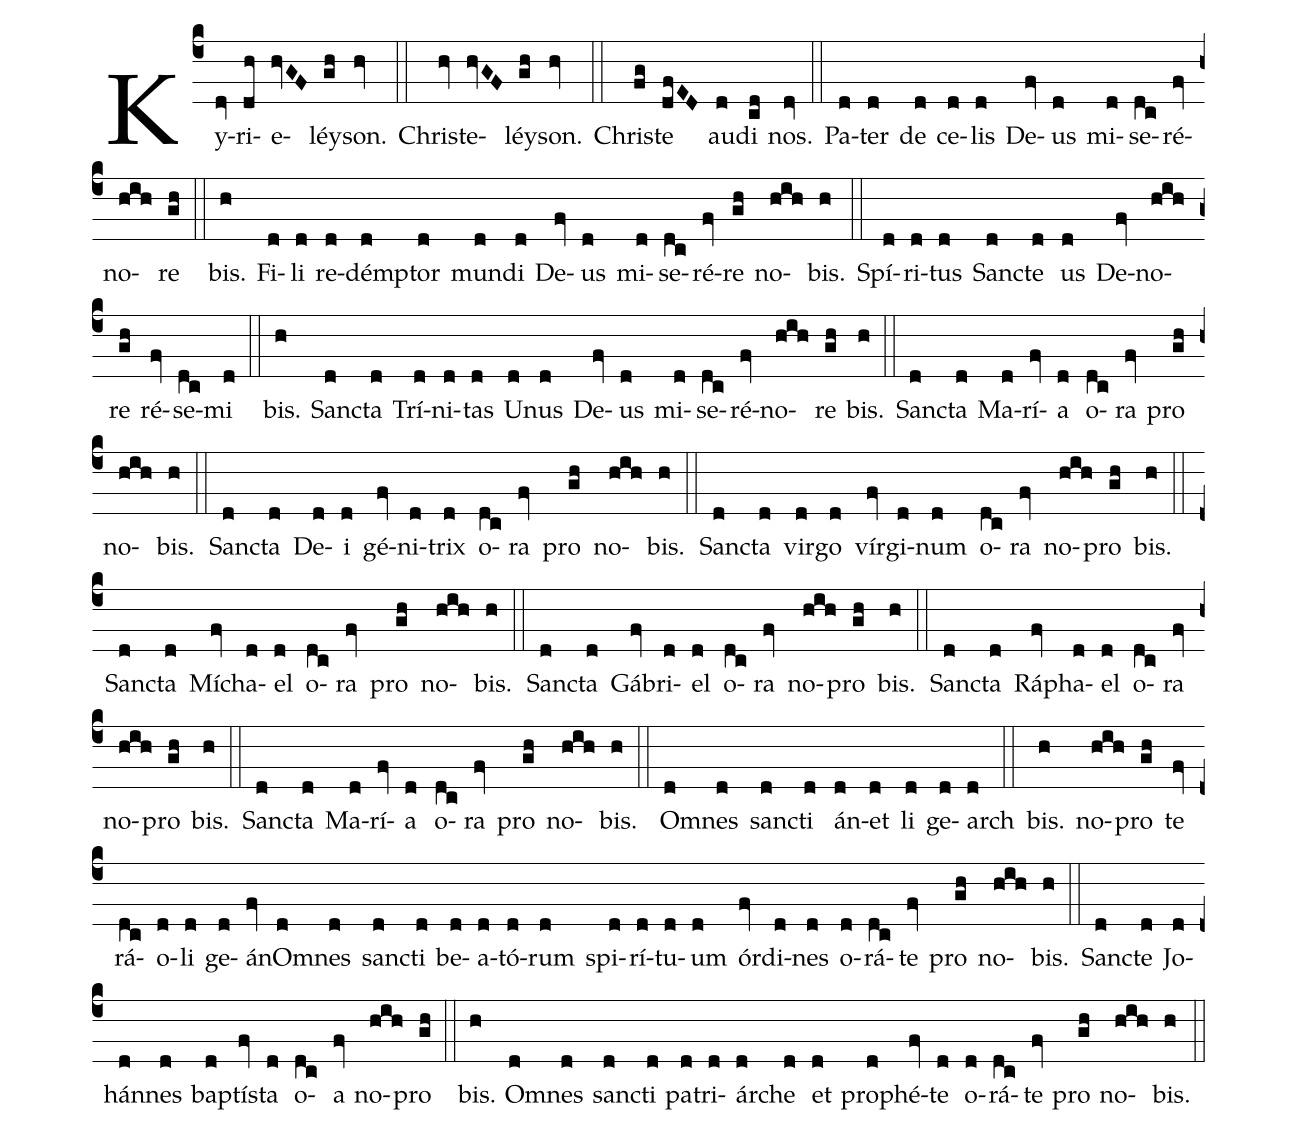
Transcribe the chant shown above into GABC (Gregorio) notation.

%%
(c4) Ky(dv)ri(dh)e(hvGF)léy(gh)son.(hv) (::)
Chris(hv)te(hvGF)léy(gh)son.(hv) (::)
Chris(fg)te(dfED) au(d)di(cd) nos.(dv) (::)
Pa(d)ter(d) de(d) ce(d)lis(d) De(fv)us(d) mi(d)se(dc)ré(fv)no(hih)re(gh) (::)
bis.(h) Fi(d)li(d) re(d)démp(d)tor(d) mun(d)di(d) De(fv)us(d) mi(d)se(dc)ré(fv)re(gh) no(hih)bis.(h) (::)
Spí(d)ri(d)tus(d) Sanc(d)te(d) us(d) De(fv)no(hih)re(gh) ré(fv)se(dc)mi(d) (::)
bis.(h) Sanc(d)ta(d) Trí(d)ni(d)tas(d) U(d)nus(d) De(fv)us(d) mi(d)se(dc)ré(fv)no(hih)re(gh) bis.(h) (::)
Sanc(d)ta(d) Ma(d)rí(fv)a(d) o(dc)ra(fv) pro(gh) no(hih)bis.(h) (::)
Sanc(d)ta(d) De(d)i(d) gé(fv)ni(d)trix(d) o(dc)ra(fv) pro(gh) no(hih)bis.(h) (::)
Sanc(d)ta(d) vir(d)go(d) vír(fv)gi(d)num(d) o(dc)ra(fv) no(hih)pro(gh) bis.(h) (::)
Sanc(d)ta(d) Mí(fv)cha(d)el(d) o(dc)ra(fv) pro(gh) no(hih)bis.(h) (::)
Sanc(d)ta(d) Gá(fv)bri(d)el(d) o(dc)ra(fv) no(hih)pro(gh) bis.(h) (::)
Sanc(d)ta(d) Rá(fv)pha(d)el(d) o(dc)ra(fv) no(hih)pro(gh) bis.(h) (::)
Sanc(d)ta(d) Ma(d)rí(fv)a(d) o(dc)ra(fv) pro(gh) no(hih)bis.(h) (::)
Om(d)nes(d) sanc(d)ti(d) án(d)et(d) li(d) ge(d)arch(d) (::)
bis.(h) no(hih)pro(gh) te(fv) rá(dc)o(d)li(d) ge(d)án(fv)Om(d)nes(d) sanc(d)ti(d) be(d)a(d)tó(d)rum(d) spi(d)rí(d)tu(d)um(d) ór(fv)di(d)nes(d) o(d)rá(dc)te(fv) pro(gh) no(hih)bis.(h) (::)
Sanc(d)te(d) Jo(d)hán(d)nes(d) bap(d)tís(fv)ta(d) o(dc)a(fv) no(hih)pro(gh) (::)
bis.(h) Om(d)nes(d) sanc(d)ti(d) pa(d)tri(d)ár(d)che(d) et(d) pro(d)phé(fv)te(d) o(d)rá(dc)te(fv) pro(gh) no(hih)bis.(h) (::)
